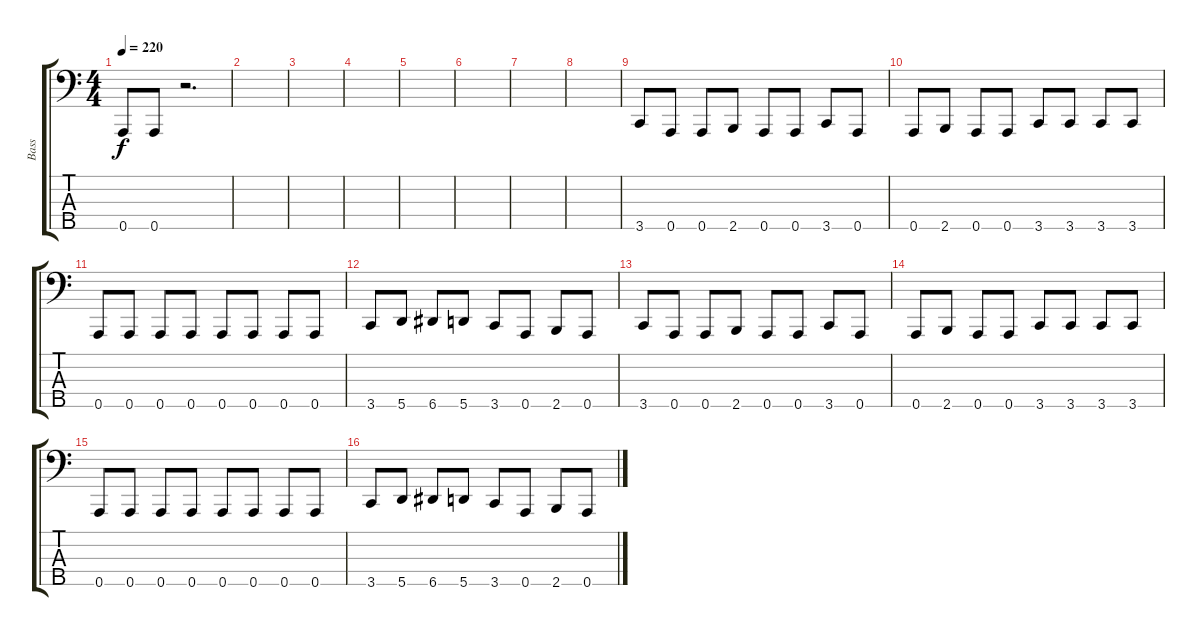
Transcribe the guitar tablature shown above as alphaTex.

\track ("Bass" "Bass") {instrument slapbass1}
\staff {score tabs}
\tuning (F2 C2 G1 D1 A0) {hide}
\ts (4 4)
\tempo 220
\clef f4
\ks c
0.5.8{dy f} 0.5.8 r.2{d} |
|
|
|
|
|
|
|
3.5.8{instrument electricbassfinger} 0.5.8 0.5.8 2.5.8 0.5.8 0.5.8 3.5.8 0.5.8 |
0.5.8 2.5.8 0.5.8 0.5.8 3.5.8 3.5.8 3.5.8 3.5.8 |
0.5.8 0.5.8 0.5.8 0.5.8 0.5.8 0.5.8 0.5.8 0.5.8 |
3.5.8 5.5.8 6.5.8 5.5.8 3.5.8 0.5.8 2.5.8 0.5.8 |
3.5.8 0.5.8 0.5.8 2.5.8 0.5.8 0.5.8 3.5.8 0.5.8 |
0.5.8 2.5.8 0.5.8 0.5.8 3.5.8 3.5.8 3.5.8 3.5.8 |
0.5.8 0.5.8 0.5.8 0.5.8 0.5.8 0.5.8 0.5.8 0.5.8 |
3.5.8 5.5.8 6.5.8 5.5.8 3.5.8 0.5.8 2.5.8 0.5.8
